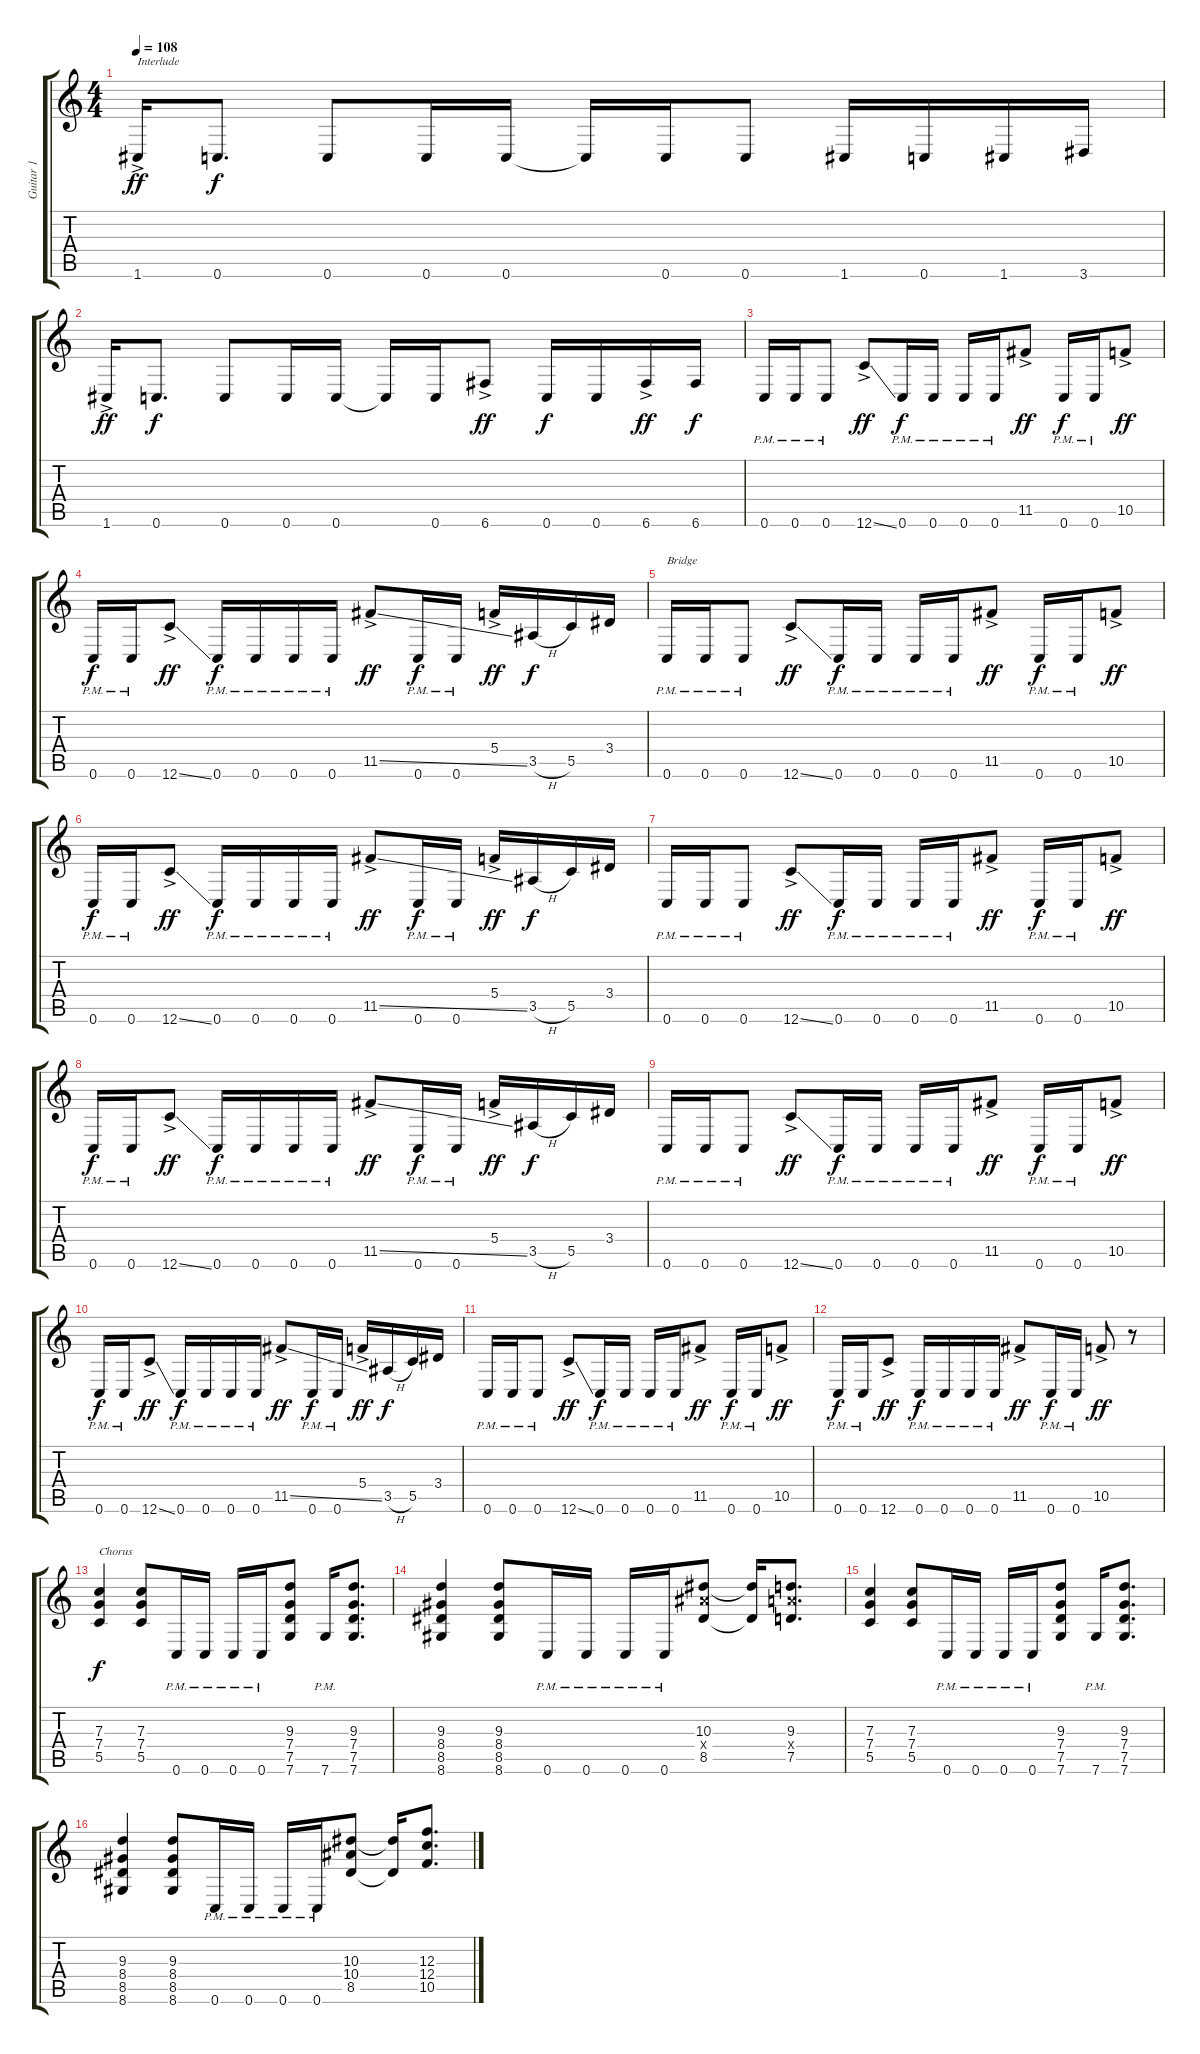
\track ("Guitar 1" "Guitar 1") {instrument distortionguitar}
\staff {score tabs}
\tuning (D4 A3 F3 C3 G2 C2) {hide}
\ts (4 4)
\tempo 108
\clef g2
\ks c
1.6{ac}.16{txt "Interlude" dy ff} 0.6.8{d dy f} 0.6.8 0.6.16 0.6.16 0.6{t}.16 0.6.16 0.6.8 1.6.16 0.6.16 1.6.16 3.6.16 |
1.6{ac}.16{dy ff} 0.6.8{d dy f} 0.6.8 0.6.16 0.6.16 0.6{t}.16 0.6.16 6.6{ac}.8{dy ff} 0.6.16{dy f} 0.6.16 6.6{ac}.16{dy ff} 6.6.16{dy f} |
0.6{pm}.16 0.6{pm}.16 0.6{pm}.8 12.6{ss ac}.8{dy ff} 0.6{pm}.16{dy f} 0.6{pm}.16 0.6{pm}.16 0.6{pm}.16 11.5{ac}.8{dy ff} 0.6{pm}.16{dy f} 0.6{pm}.16 10.5{ac}.8{dy ff} |
0.6{pm}.16{dy f} 0.6{pm}.16 12.6{ss ac}.8{dy ff} 0.6{pm}.16{dy f} 0.6{pm}.16 0.6{pm}.16 0.6{pm}.16 11.5{ss ac}.8{dy ff} 0.6{pm}.16{dy f} 0.6{pm}.16 5.4{ac}.16{dy ff} 3.5{h}.16{dy f} 5.5.16 3.4.16 |
0.6{pm}.16{txt "Bridge"} 0.6{pm}.16 0.6{pm}.8 12.6{ss ac}.8{dy ff} 0.6{pm}.16{dy f} 0.6{pm}.16 0.6{pm}.16 0.6{pm}.16 11.5{ac}.8{dy ff} 0.6{pm}.16{dy f} 0.6{pm}.16 10.5{ac}.8{dy ff} |
0.6{pm}.16{dy f} 0.6{pm}.16 12.6{ss ac}.8{dy ff} 0.6{pm}.16{dy f} 0.6{pm}.16 0.6{pm}.16 0.6{pm}.16 11.5{ss ac}.8{dy ff} 0.6{pm}.16{dy f} 0.6{pm}.16 5.4{ac}.16{dy ff} 3.5{h}.16{dy f} 5.5.16 3.4.16 |
0.6{pm}.16 0.6{pm}.16 0.6{pm}.8 12.6{ss ac}.8{dy ff} 0.6{pm}.16{dy f} 0.6{pm}.16 0.6{pm}.16 0.6{pm}.16 11.5{ac}.8{dy ff} 0.6{pm}.16{dy f} 0.6{pm}.16 10.5{ac}.8{dy ff} |
0.6{pm}.16{dy f} 0.6{pm}.16 12.6{ss ac}.8{dy ff} 0.6{pm}.16{dy f} 0.6{pm}.16 0.6{pm}.16 0.6{pm}.16 11.5{ss ac}.8{dy ff} 0.6{pm}.16{dy f} 0.6{pm}.16 5.4{ac}.16{dy ff} 3.5{h}.16{dy f} 5.5.16 3.4.16 |
0.6{pm}.16 0.6{pm}.16 0.6{pm}.8 12.6{ss ac}.8{dy ff} 0.6{pm}.16{dy f} 0.6{pm}.16 0.6{pm}.16 0.6{pm}.16 11.5{ac}.8{dy ff} 0.6{pm}.16{dy f} 0.6{pm}.16 10.5{ac}.8{dy ff} |
0.6{pm}.16{dy f} 0.6{pm}.16 12.6{ss ac}.8{dy ff} 0.6{pm}.16{dy f} 0.6{pm}.16 0.6{pm}.16 0.6{pm}.16 11.5{ss ac}.8{dy ff} 0.6{pm}.16{dy f} 0.6{pm}.16 5.4{ac}.16{dy ff} 3.5{h}.16{dy f} 5.5.16 3.4.16 |
0.6{pm}.16 0.6{pm}.16 0.6{pm}.8 12.6{ss ac}.8{dy ff} 0.6{pm}.16{dy f} 0.6{pm}.16 0.6{pm}.16 0.6{pm}.16 11.5{ac}.8{dy ff} 0.6{pm}.16{dy f} 0.6{pm}.16 10.5{ac}.8{dy ff} |
0.6{pm}.16{dy f} 0.6{pm}.16 12.6{ac}.8{dy ff} 0.6{pm}.16{dy f} 0.6{pm}.16 0.6{pm}.16 0.6{pm}.16 11.5{ac}.8{dy ff} 0.6{pm}.16{dy f} 0.6{pm}.16 10.5{ac}.8{dy ff} r.8 |
(7.3 7.4 5.5).4{txt "Chorus " dy f} (7.3 7.4 5.5).8 0.6{pm}.16 0.6{pm}.16 0.6{pm}.16 0.6{pm}.16 (9.3 7.4 7.5 7.6).8 7.6{pm}.16 (9.3 7.4 7.5 7.6).8{d} |
(9.3 8.4 8.5 8.6).4 (9.3 8.4 8.5 8.6).8 0.6{pm}.16 0.6{pm}.16 0.6{pm}.16 0.6{pm}.16 (10.3 10.4{x} 8.5).8 (10.3{t} 8.5{t}).16 (9.3 9.4{x} 7.5).8{d} |
(7.3 7.4 5.5).4 (7.3 7.4 5.5).8 0.6{pm}.16 0.6{pm}.16 0.6{pm}.16 0.6{pm}.16 (9.3 7.4 7.5 7.6).8 7.6{pm}.16 (9.3 7.4 7.5 7.6).8{d} |
(9.3 8.4 8.5 8.6).4 (9.3 8.4 8.5 8.6).8 0.6{pm}.16 0.6{pm}.16 0.6{pm}.16 0.6{pm}.16 (10.3 10.4 8.5).8 (10.3{t} 8.5{t}).16 (12.3 12.4 10.5).8{d}
